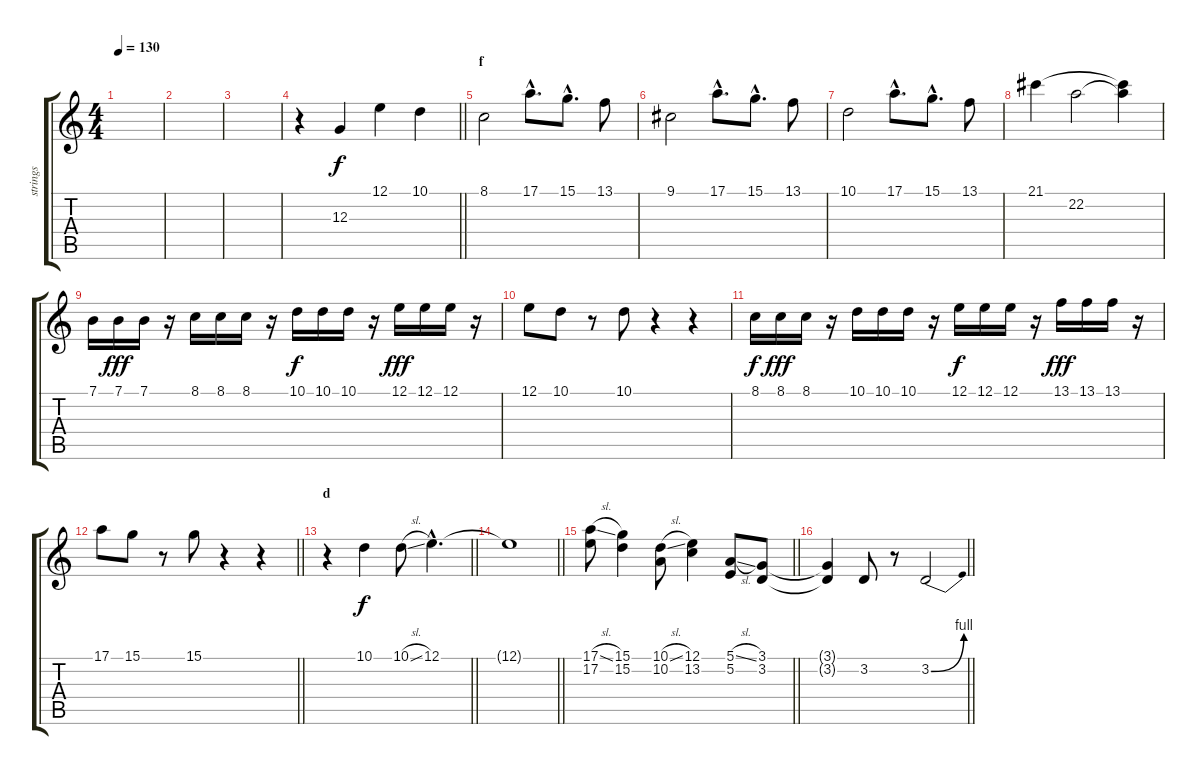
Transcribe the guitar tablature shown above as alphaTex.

\track ("strings" "strings") {instrument violin}
\staff {score tabs}
\tuning (E4 B3 G3 D3 A2 E2) {hide}
\ts (4 4)
\tempo 130
\clef g2
\ks c
|
|
|
\barLineRight lightlight
r.4 12.3.4{dy f} 12.1.4 10.1.4 |
\section ("" "f")
8.1.2 17.1{hac}.8{d} 15.1{hac}.8{d} 13.1.8 |
9.1.2 17.1{hac}.8{d} 15.1{hac}.8{d} 13.1.8 |
10.1.2 17.1{hac}.8{d} 15.1{hac}.8{d} 13.1.8 |
21.1.4 22.2.2 (21.1{t} 22.2{t}).4 |
7.1.16{instrument electricguitarclean} 7.1.16{dy fff} 7.1.16 r.16 8.1.16 8.1.16 8.1.16 r.16 10.1.16{dy f} 10.1.16 10.1.16 r.16 12.1.16{dy fff} 12.1.16 12.1.16 r.16 |
12.1.8 10.1.8 r.8 10.1.8 r.4 r.4 |
8.1.16{dy f} 8.1.16{dy fff} 8.1.16 r.16 10.1.16 10.1.16 10.1.16 r.16 12.1.16{dy f} 12.1.16 12.1.16 r.16 13.1.16{dy fff} 13.1.16 13.1.16 r.16 |
\barLineRight lightlight
17.1.8 15.1.8 r.8 15.1.8 r.4 r.4 |
\section ("" "d")
\barLineRight lightlight
r.4 10.1.4{dy f} 10.1{sl}.8 12.1{hac}.4{d} |
\barLineRight lightlight
12.1{t}.1 |
\barLineRight lightlight
(17.1{sl} 17.2).8 (15.1 15.2).4 (10.1{sl} 10.2).8 (12.1 13.2).4 (5.1{sl} 5.2).8 (3.1 3.2).8 |
\barLineRight lightlight
(3.1{t} 3.2{t}).4 3.2.8 r.8 3.2{be (bend 0 0 60 4)}.2
